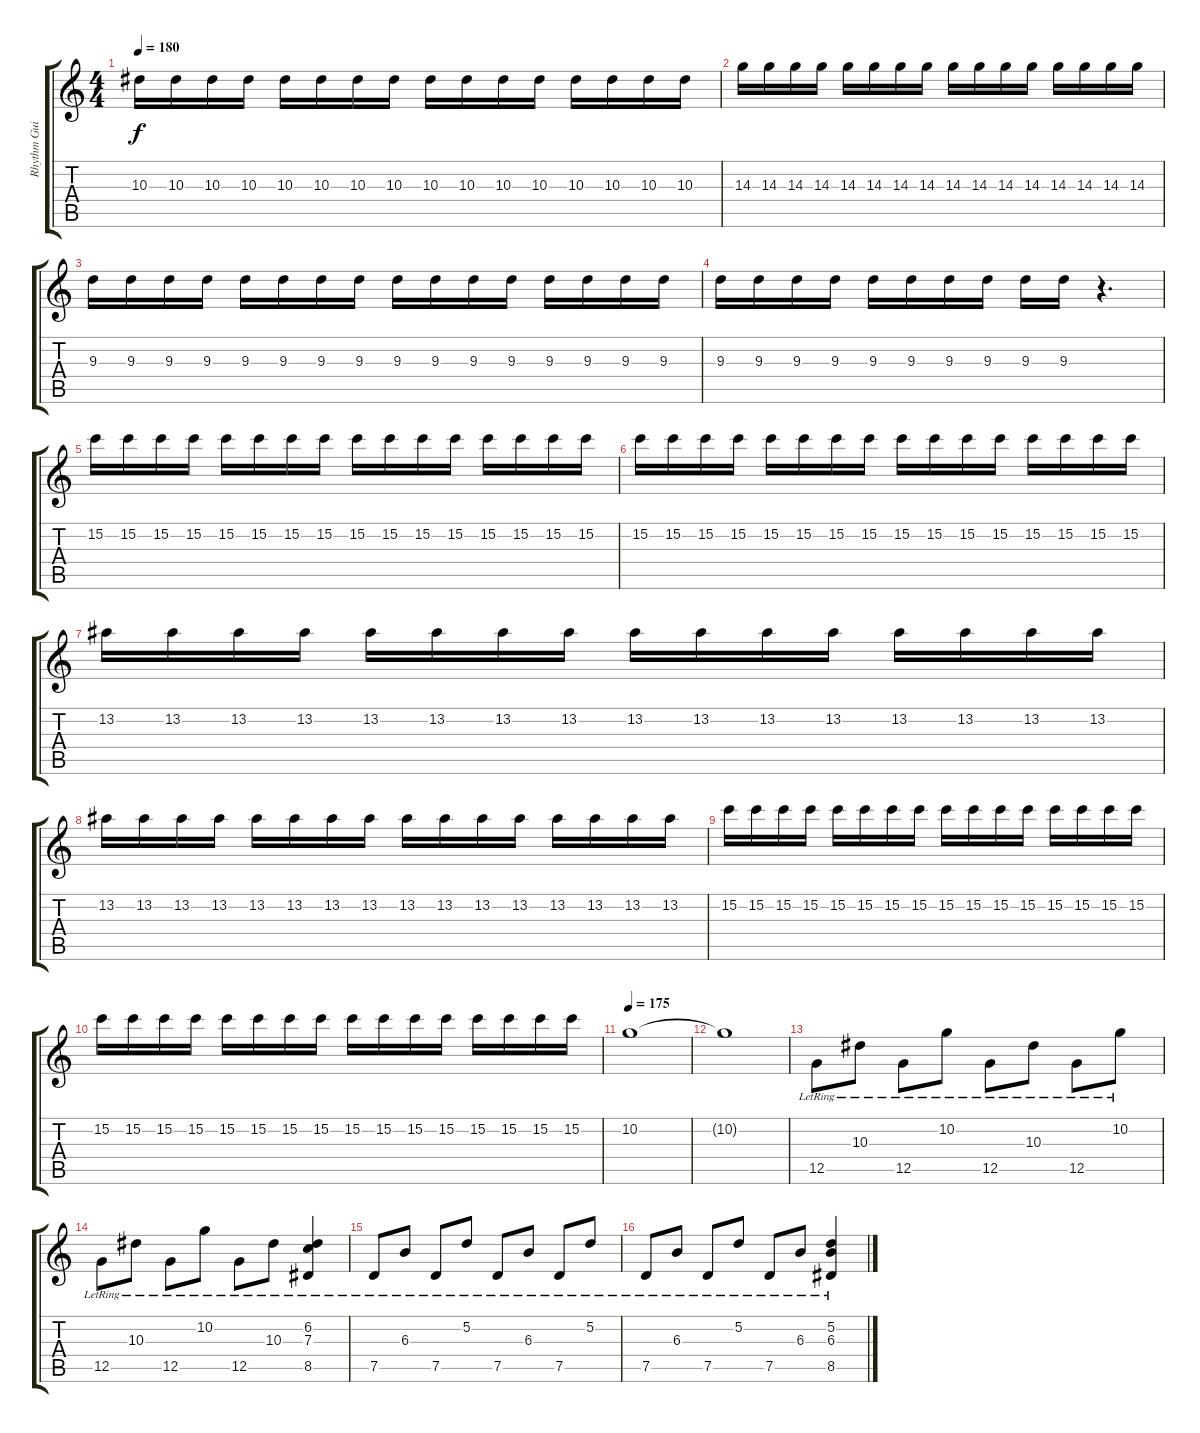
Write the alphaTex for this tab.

\track ("Rhythm Guitar 2" "Rhythm Gui") {instrument distortionguitar}
\staff {score tabs}
\tuning (D4 A3 F3 C3 G2 C2) {hide}
\ts (4 4)
\tempo 180
\clef g2
\ks c
10.3.16{dy f} 10.3.16 10.3.16 10.3.16 10.3.16 10.3.16 10.3.16 10.3.16 10.3.16 10.3.16 10.3.16 10.3.16 10.3.16 10.3.16 10.3.16 10.3.16 |
14.3.16 14.3.16 14.3.16 14.3.16 14.3.16 14.3.16 14.3.16 14.3.16 14.3.16 14.3.16 14.3.16 14.3.16 14.3.16 14.3.16 14.3.16 14.3.16 |
9.3.16 9.3.16 9.3.16 9.3.16 9.3.16 9.3.16 9.3.16 9.3.16 9.3.16 9.3.16 9.3.16 9.3.16 9.3.16 9.3.16 9.3.16 9.3.16 |
9.3.16 9.3.16 9.3.16 9.3.16 9.3.16 9.3.16 9.3.16 9.3.16 9.3.16 9.3.16 r.4{d} |
15.2.16{volume 13} 15.2.16 15.2.16 15.2.16 15.2.16 15.2.16 15.2.16 15.2.16 15.2.16 15.2.16 15.2.16 15.2.16 15.2.16 15.2.16 15.2.16 15.2.16 |
15.2.16 15.2.16 15.2.16 15.2.16 15.2.16 15.2.16 15.2.16 15.2.16 15.2.16 15.2.16 15.2.16 15.2.16 15.2.16 15.2.16 15.2.16 15.2.16 |
13.2.16 13.2.16 13.2.16 13.2.16 13.2.16 13.2.16 13.2.16 13.2.16 13.2.16 13.2.16 13.2.16 13.2.16 13.2.16 13.2.16 13.2.16 13.2.16 |
13.2.16 13.2.16 13.2.16 13.2.16 13.2.16 13.2.16 13.2.16 13.2.16 13.2.16 13.2.16 13.2.16 13.2.16 13.2.16 13.2.16 13.2.16 13.2.16 |
15.2.16 15.2.16 15.2.16 15.2.16 15.2.16 15.2.16 15.2.16 15.2.16 15.2.16 15.2.16 15.2.16 15.2.16 15.2.16 15.2.16 15.2.16 15.2.16 |
15.2.16 15.2.16 15.2.16 15.2.16 15.2.16 15.2.16 15.2.16 15.2.16 15.2.16 15.2.16 15.2.16 15.2.16 15.2.16 15.2.16 15.2.16 15.2.16 |
\tempo 175
10.2.1 |
10.2{t}.1 |
12.5{lr}.8{volume 16 instrument acousticguitarnylon} 10.3{lr}.8 12.5{lr}.8 10.2{lr}.8 12.5{lr}.8 10.3{lr}.8 12.5{lr}.8 10.2{lr}.8 |
12.5{lr}.8 10.3{lr}.8 12.5{lr}.8 10.2{lr}.8 12.5{lr}.8 10.3{lr}.8 (6.2{lr} 7.3{lr} 8.5{lr}).4 |
7.5{lr}.8 6.3{lr}.8 7.5{lr}.8 5.2{lr}.8 7.5{lr}.8 6.3{lr}.8 7.5{lr}.8 5.2{lr}.8 |
7.5{lr}.8 6.3{lr}.8 7.5{lr}.8 5.2{lr}.8 7.5{lr}.8 6.3{lr}.8 (5.2{lr} 6.3{lr} 8.5{lr}).4
